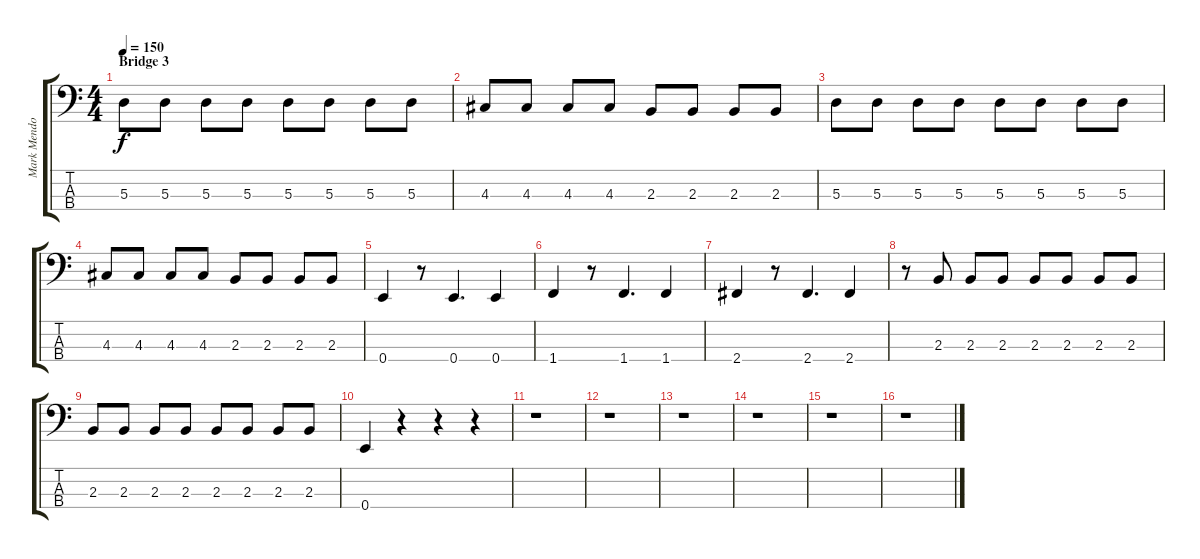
\track ("Mark Mendoza - Bass" "Mark Mendo") {instrument electricbasspick}
\staff {score tabs}
\tuning (G2 D2 A1 E1) {hide}
\ts (4 4)
\section ("" "Bridge 3")
\tempo 150
\clef f4
\ks c
5.3.8{dy f} 5.3.8 5.3.8 5.3.8 5.3.8 5.3.8 5.3.8 5.3.8 |
4.3.8 4.3.8 4.3.8 4.3.8 2.3.8 2.3.8 2.3.8 2.3.8 |
5.3.8 5.3.8 5.3.8 5.3.8 5.3.8 5.3.8 5.3.8 5.3.8 |
4.3.8 4.3.8 4.3.8 4.3.8 2.3.8 2.3.8 2.3.8 2.3.8 |
0.4.4 r.8 0.4.4{d} 0.4.4 |
1.4.4 r.8 1.4.4{d} 1.4.4 |
2.4.4 r.8 2.4.4{d} 2.4.4 |
r.8 2.3.8 2.3.8 2.3.8 2.3.8 2.3.8 2.3.8 2.3.8 |
2.3.8 2.3.8 2.3.8 2.3.8 2.3.8 2.3.8 2.3.8 2.3.8 |
0.4.4 r.4 r.4 r.4 |
r.1 |
r.1 |
r.1 |
r.1 |
r.1 |
r.1
